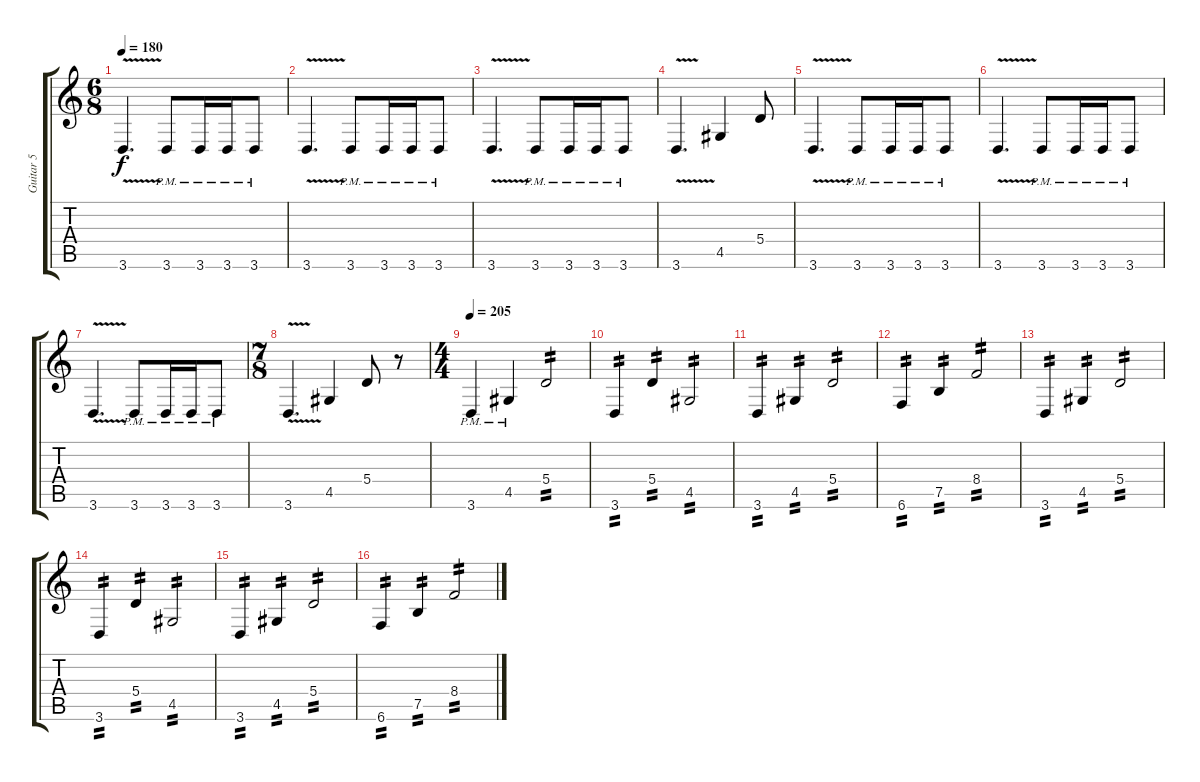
\track ("Guitar 5" "Guitar 5") {instrument distortionguitar}
\staff {score tabs}
\tuning (B3 Gb3 D3 A2 E2 B1) {hide}
\ts (6 8)
\tempo 180
\clef g2
\ks c
3.6{v}.4{d dy f} 3.6{pm}.8 3.6{pm}.16 3.6{pm}.16 3.6{pm}.8 |
3.6{v}.4{d} 3.6{pm}.8 3.6{pm}.16 3.6{pm}.16 3.6{pm}.8 |
3.6{v}.4{d} 3.6{pm}.8 3.6{pm}.16 3.6{pm}.16 3.6{pm}.8 |
3.6{v}.4{d} 4.5.4 5.4.8 |
3.6{v}.4{d} 3.6{pm}.8 3.6{pm}.16 3.6{pm}.16 3.6{pm}.8 |
3.6{v}.4{d} 3.6{pm}.8 3.6{pm}.16 3.6{pm}.16 3.6{pm}.8 |
3.6{v}.4{d} 3.6{pm}.8 3.6{pm}.16 3.6{pm}.16 3.6{pm}.8 |
\ts (7 8)
3.6{v}.4{d} 4.5.4 5.4.8 r.8 |
\ts (4 4)
\tempo 205
3.6{pm}.4 4.5{pm}.4 5.4.2{tp 2} |
3.6.4{tp 2} 5.4.4{tp 2} 4.5.2{tp 2} |
3.6.4{tp 2} 4.5.4{tp 2} 5.4.2{tp 2} |
6.6.4{tp 2} 7.5.4{tp 2} 8.4.2{tp 2} |
3.6.4{tp 2} 4.5.4{tp 2} 5.4.2{tp 2} |
3.6.4{tp 2} 5.4.4{tp 2} 4.5.2{tp 2} |
3.6.4{tp 2} 4.5.4{tp 2} 5.4.2{tp 2} |
6.6.4{tp 2} 7.5.4{tp 2} 8.4.2{tp 2}
